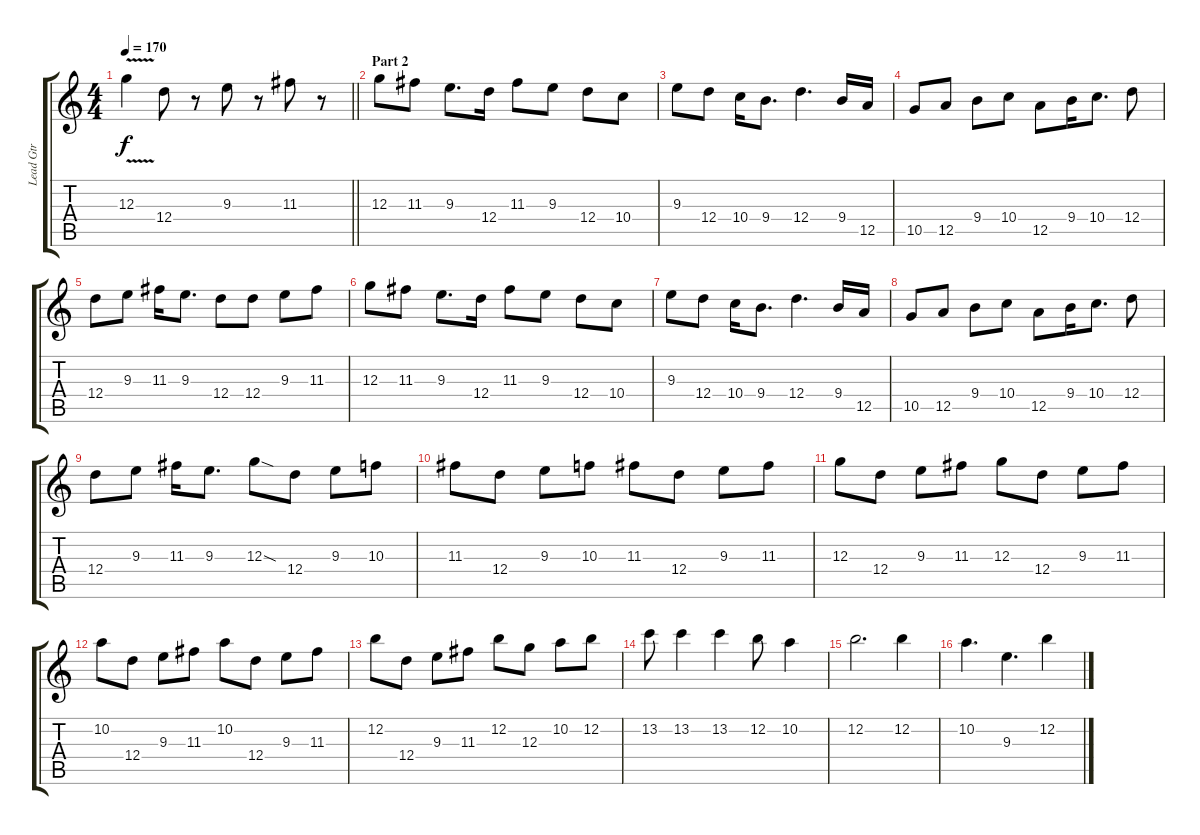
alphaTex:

\track ("Lead Gtr" "Lead Gtr") {instrument distortionguitar}
\staff {score tabs}
\tuning (E4 B3 G3 D3 A2 E2) {hide}
\ts (4 4)
\tempo 170
\clef g2
\barLineRight lightlight
\ks c
12.3{v t}.4{dy f} 12.4.8 r.8 9.3.8 r.8 11.3.8 r.8 |
\section ("" "Part 2")
12.3.8 11.3.8 9.3.8{d} 12.4.16 11.3.8 9.3.8 12.4.8 10.4.8 |
9.3.8 12.4.8 10.4.16 9.4.8{d} 12.4.4{d} 9.4.16 12.5.16 |
10.5.8 12.5.8 9.4.8 10.4.8 12.5.8 9.4.16 10.4.8{d} 12.4.8 |
12.4.8 9.3.8 11.3.16 9.3.8{d} 12.4.8 12.4.8 9.3.8 11.3.8 |
12.3.8 11.3.8 9.3.8{d} 12.4.16 11.3.8 9.3.8 12.4.8 10.4.8 |
9.3.8 12.4.8 10.4.16 9.4.8{d} 12.4.4{d} 9.4.16 12.5.16 |
10.5.8 12.5.8 9.4.8 10.4.8 12.5.8 9.4.16 10.4.8{d} 12.4.8 |
12.4.8 9.3.8 11.3.16 9.3.8{d} 12.3{sod}.8 12.4.8 9.3.8 10.3.8 |
11.3.8 12.4.8 9.3.8 10.3.8 11.3.8 12.4.8 9.3.8 11.3.8 |
12.3.8 12.4.8 9.3.8 11.3.8 12.3.8 12.4.8 9.3.8 11.3.8 |
10.2.8 12.4.8 9.3.8 11.3.8 10.2.8 12.4.8 9.3.8 11.3.8 |
12.2.8 12.4.8 9.3.8 11.3.8 12.2.8 12.3.8 10.2.8 12.2.8 |
13.2.8 13.2.4 13.2.4 12.2.8 10.2.4 |
12.2.2{d} 12.2.4 |
10.2.4{d} 9.3.4{d} 12.2.4
